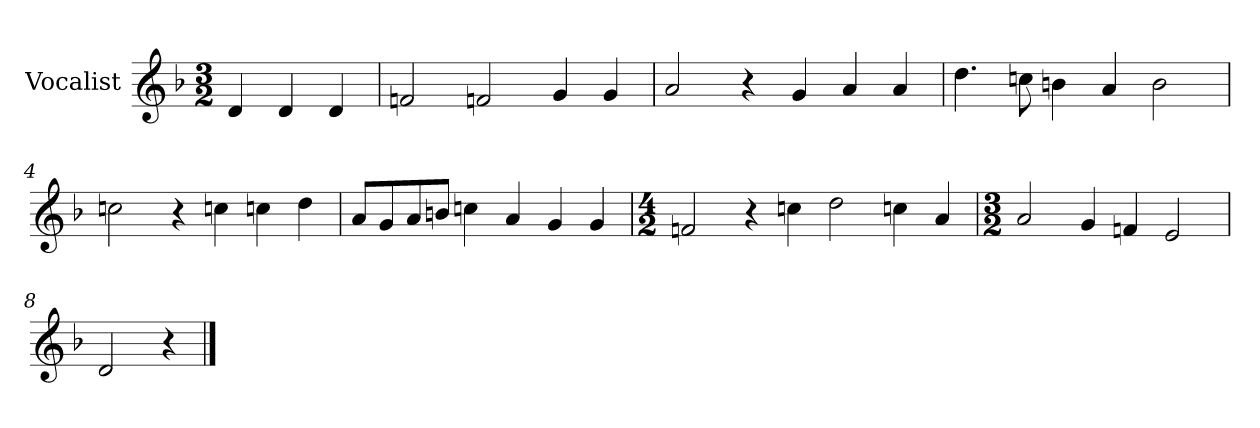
**kern
*part1
*staff1
*I"Vocalist
*k[b-]
*d:
*M3/2
=
4d
4d
4d
=1
2fn
2fn
4g
4g
=2
2a
4r
4g
4a
4a
=3
4.dd
8ccn
4bn
4a
2b
=4
2ccn
4r
4ccn
4ccn
4dd
=5
8aL
8g
8a
8bnJ
4ccn
4a
4g
4g
=6
*M4/2
2fn
4r
4ccn
2dd
4ccn
4a
=7
*M3/2
2a
4g
4fn
2e
=8
2d
4r
==
*-
